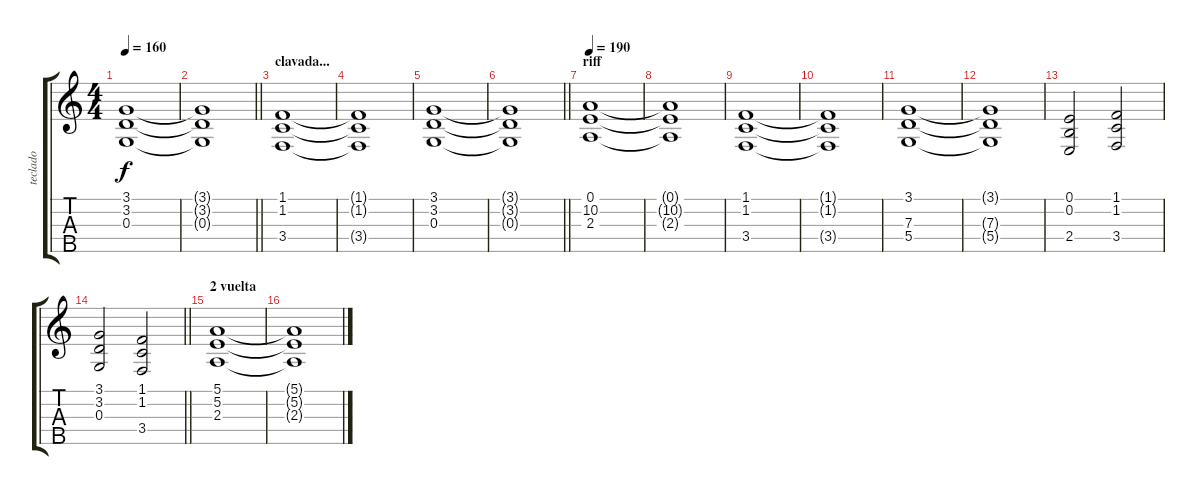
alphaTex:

\track ("teclado" "teclado") {instrument stringensemble1}
\staff {score tabs}
\tuning (E4 B3 G3 D3 A2) {hide}
\ts (4 4)
\tempo 160
\clef g2
\ks c
(3.1 3.2 0.3).1{dy f} |
\barLineRight lightlight
(3.1{t} 3.2{t} 0.3{t}).1 |
\section ("" "clavada...")
(1.1 1.2 3.4).1 |
(1.1{t} 1.2{t} 3.4{t}).1 |
(3.1 3.2 0.3).1 |
\barLineRight lightlight
(3.1{t} 3.2{t} 0.3{t}).1 |
\section ("" "riff")
\tempo 190
(0.1 10.2 2.3).1{instrument stringensemble1} |
(0.1{t} 10.2{t} 2.3{t}).1 |
(1.1 1.2 3.4).1 |
(1.1{t} 1.2{t} 3.4{t}).1 |
(3.1 7.3 5.4).1 |
(3.1{t} 7.3{t} 5.4{t}).1 |
(0.1 0.2 2.4).2 (1.1 1.2 3.4).2 |
\barLineRight lightlight
(3.1 3.2 0.3).2 (1.1 1.2 3.4).2 |
\section ("" "2 vuelta")
(5.1 5.2 2.3).1 |
(5.1{t} 5.2{t} 2.3{t}).1
